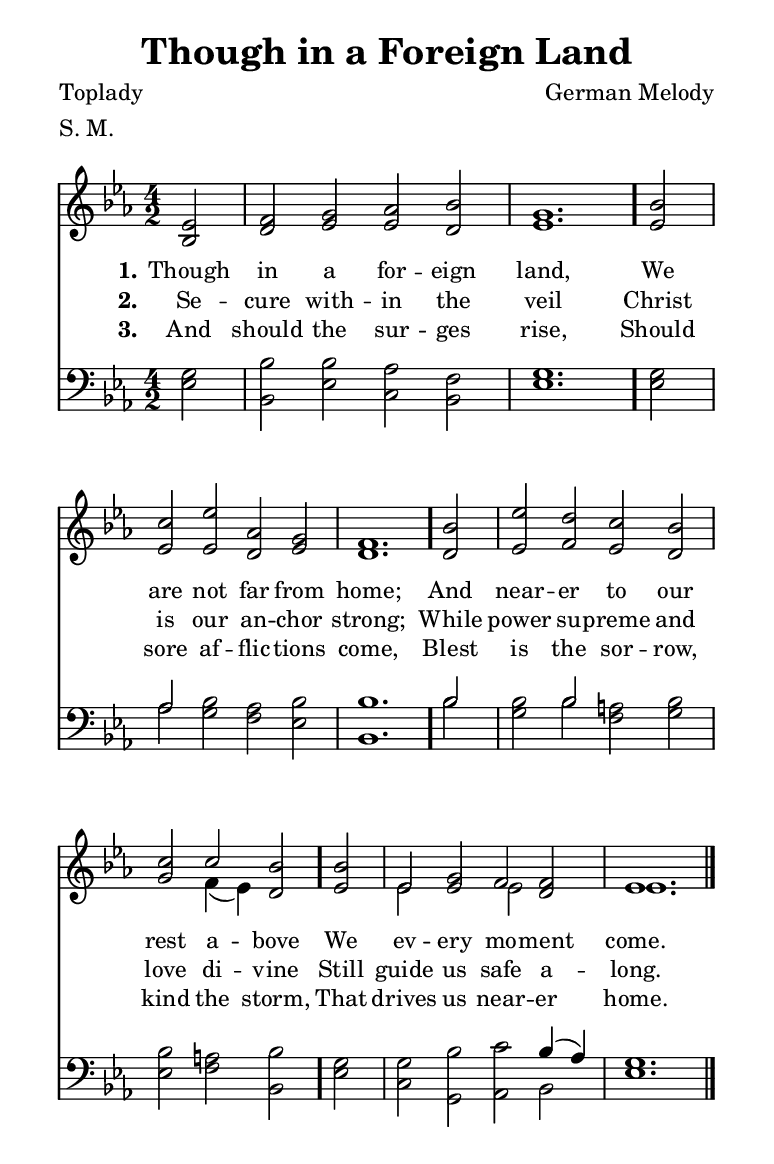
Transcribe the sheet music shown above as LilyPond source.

\include "common/global.ily"
\paper {
  \include "common/paper.ily"
  ragged-last-bottom = ##t
  systems-per-page = ##f
  system-system-spacing.padding = 3
  system-system-spacing.basic-distance = 3
  score-markup-spacing.padding = 3
  score-markup-spacing.basic-distance = 3
}

\header{
  hymnnumber = "160"
  title = "Though in a Foreign Land"
  tunename = "Franconia"
  meter = "S. M."
  poet = "Toplady"
  composer = "German Melody"
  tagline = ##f
}

global = {
  \include "common/overrides.ily"
  \override Staff.TimeSignature.style = #'numbered
  \time 4/2
  \override Score.MetronomeMark.transparent = ##t % hide all fermata changes too
  \tempo 2=80
  \key ees \major
  \partial 2
  \autoBeamOff
}

notesSoprano = {
\global
\relative c' {

  ees2 | f g aes bes | g1.
  bes2 | c ees aes, g | f1.
  bes2 | ees d c bes | c c bes
  bes2 | ees, g f f | ees1.

  \bar "|."

}
}

notesAlto = {
\global
\relative e' {

  bes2 | d ees ees d | ees1.
  ees2 | ees ees d ees | d1.
  d2 | ees f ees d | g f4( ees) d2
  ees2 | ees ees ees d | ees1.

}
}

notesTenor = {
\global
\relative a {

  g2 | bes bes aes f | g1.
  g2 | aes bes aes bes | bes1.
  bes2 | bes bes a bes | bes a bes
  g2 | g bes c bes4( aes) | g1.

}
}

notesBass = {
\global
\relative f {

  ees2 | bes ees c bes | ees1.
  ees2 | aes g f ees | bes1.
  bes'2 | g bes f g | ees f bes,
  ees2 | c g aes bes | ees1.

}
}

wordsA = \lyricmode {
\set stanza = "1."

Though in a for -- eign land, \bar "."
We are not far from home; \bar "." \eogbreak
And near -- er to our rest a -- bove \bar "."
We ev -- ery mo -- ment come. \bar "."

}

wordsB = \lyricmode {
\set stanza = "2."

Se -- cure with -- in the veil
Christ is our an -- chor strong;
While power su -- preme and love di -- vine
Still guide us safe a -- long.

}

wordsC = \lyricmode {
\set stanza = "3."

And should the sur -- ges rise,
Should sore af -- flic -- tions come,
Blest is the sor -- row, kind the storm,
That drives us near -- er home.

}

wordsD = \markuplist {

\line { God’s grace will to the end }
\line { { \hspace #2 } Clearer and brighter shine; }
\line { Nor present things, nor things to come, }
\line { { \hspace #2 } Can change His love divine. }

}

wordsE = \markuplist {

\line { Soon shall our pains and fears }
\line { { \hspace #2 } Forever pass away; }
\line { For we shall soon the Saviour see }
\line { { \hspace #2 } In everlasting day. }

}

\score {
  \context ChoirStaff <<
    \context Staff = upper <<
      \set Staff.autoBeaming = ##f
      \set ChoirStaff.systemStartDelimiter = #'SystemStartBar
      \set ChoirStaff.printPartCombineTexts = ##f
      \partcombine #'(2 . 11) \notesSoprano \notesAlto
      \context NullVoice = sopranos { \voiceOne << \notesSoprano >> }
      \context Lyrics = one   \lyricsto sopranos \wordsA
      \context Lyrics = two   \lyricsto sopranos \wordsB
      \context Lyrics = three \lyricsto sopranos \wordsC
    >>
    \context Staff = men <<
      \set Staff.autoBeaming = ##f
      \clef bass
      \set ChoirStaff.printPartCombineTexts = ##f
      \partcombine #'(2 . 11) \notesTenor \notesBass
    >>
  >>
  \layout {
    \include "common/layout.ily"
  }
  #(cond ((ly:get-option 'eog-midi-permitted) #{ \midi{
    \include "common/midi.ily"
  } #}))
}

\markup { \fill-line { \vcenter \column {
  \vspace #1
  \line{ \bold 4 \column { \wordsD } } \combine \null \vspace #0.4
  \line{ \bold 5 \column { \wordsE } }
  \vspace #1
} } }

\noPageBreak

\markup { \fill-line { \line { Alternate tune: No. 121. } } }

\version "2.19.49"  % necessary for upgrading to future LilyPond versions.

% vi:set et ts=2 sw=2 ai nocindent syntax=lilypond:
